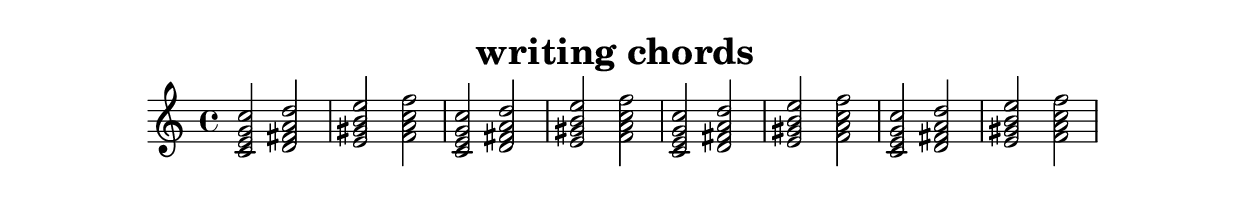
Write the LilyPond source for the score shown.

% [notes] external for Pure Data
% development-version July 14, 2014 
% by Jaime E. Oliver La Rosa
% la.rosa@nyu.edu
% @ the Waverly Labs in NYU MUSIC FAS
% Open this file with Lilypond
% more information is available at lilypond.org
% Released under the GNU General Public License.

% HEADERS

glissandoSkipOn = {
	\override NoteColumn.glissando-skip = ##t
	\hide NoteHead
	\hide Accidental
	\hide Tie
	\override NoteHead.no-ledgers = ##t
}

glissandoSkipOff = {
	\revert NoteColumn.glissando-skip
	\undo \hide NoteHead
	\undo \hide Tie
	\undo \hide Accidental
	\revert NoteHead.no-ledgers
}

\header {
	title = "writing chords "
}

inst_part = \relative c' 
{

\time 4/4

\clef treble 
% ________________________________________bar 1 :
 <c e g c >2 
		<d fis a d >2  |
% ________________________________________bar 2 :
<e gis b e >2 
		<f a c f >2  |
% ________________________________________bar 3 :
<c e g c >2 
		<d fis a d >2  |
% ________________________________________bar 4 :
<e gis b e >2 
		<f a c f >2  |
% ________________________________________bar 5 :
<c e g c >2 
		<d fis a d >2  |
% ________________________________________bar 6 :
<e gis b e >2 
		<f a c f >2  |
% ________________________________________bar 7 :
<c e g c >2 
		<d fis a d >2  |
% ________________________________________bar 8 :
<e gis b e >2 
		<f a c f >2 
}

\score {
	\new Staff {
		\new Voice {
			\inst_part
		}
	}
	\layout {
		\mergeDifferentlyHeadedOn
		\mergeDifferentlyDottedOn
		\set harmonicDots = ##t
		\override Glissando.thickness = #4
		\set Staff.pedalSustainStyle = #'mixed
		\override TextSpanner.bound-padding = #1.0
		\override TextSpanner.bound-details.right.padding = #1.3
		\override TextSpanner.bound-details.right.stencil-align-dir-y = #CENTER
		\override TextSpanner.bound-details.left.stencil-align-dir-y = #CENTER
		\override TextSpanner.bound-details.right-broken.text = ##f
		\override TextSpanner.bound-details.left-broken.text = ##f
		\override Glissando.minimum-length = #4
		\override Glissando.springs-and-rods = #ly:spanner::set-spacing-rods
		\override Glissando.breakable = ##t
		\override Glissando.after-line-breaking = ##t
		\set baseMoment = #(ly:make-moment 1/8)
		\set beatStructure = #'(2 2 2 2)
		#(set-default-paper-size "a4")
	}
	\midi { }
}

\version "2.18.2"
% notes Pd External version testing 
